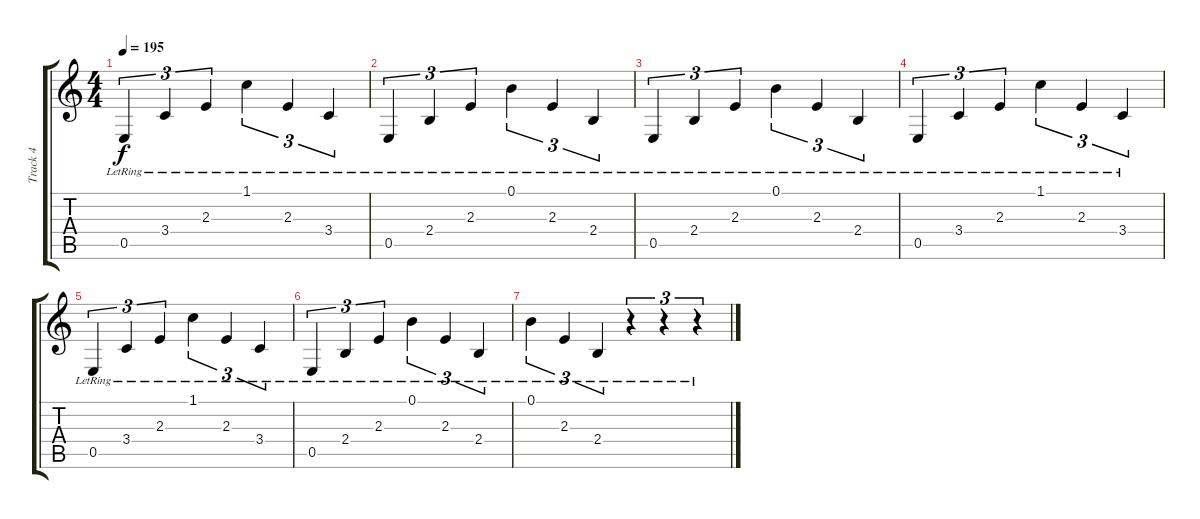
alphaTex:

\track ("Track 4" "Track 4") {instrument electricguitarclean}
\staff {score tabs}
\tuning (B3 Gb3 D3 A2 E2 B1) {hide}
\ts (4 4)
\tempo 195
\clef g2
\ks c
0.5{lr}.4{tu (3 2) dy f} 3.4{lr}.4{tu (3 2)} 2.3{lr}.4{tu (3 2)} 1.1{lr}.4{tu (3 2)} 2.3{lr}.4{tu (3 2)} 3.4{lr}.4{tu (3 2)} |
0.5{lr}.4{tu (3 2)} 2.4{lr}.4{tu (3 2)} 2.3{lr}.4{tu (3 2)} 0.1{lr}.4{tu (3 2)} 2.3{lr}.4{tu (3 2)} 2.4{lr}.4{tu (3 2)} |
0.5{lr}.4{tu (3 2)} 2.4{lr}.4{tu (3 2)} 2.3{lr}.4{tu (3 2)} 0.1{lr}.4{tu (3 2)} 2.3{lr}.4{tu (3 2)} 2.4{lr}.4{tu (3 2)} |
0.5{lr}.4{tu (3 2)} 3.4{lr}.4{tu (3 2)} 2.3{lr}.4{tu (3 2)} 1.1{lr}.4{tu (3 2)} 2.3{lr}.4{tu (3 2)} 3.4{lr}.4{tu (3 2)} |
0.5{lr}.4{tu (3 2)} 3.4{lr}.4{tu (3 2)} 2.3{lr}.4{tu (3 2)} 1.1{lr}.4{tu (3 2)} 2.3{lr}.4{tu (3 2)} 3.4{lr}.4{tu (3 2)} |
0.5{lr}.4{tu (3 2)} 2.4{lr}.4{tu (3 2)} 2.3{lr}.4{tu (3 2)} 0.1{lr}.4{tu (3 2)} 2.3{lr}.4{tu (3 2)} 2.4{lr}.4{tu (3 2)} |
0.1{lr}.4{tu (3 2)} 2.3{lr}.4{tu (3 2)} 2.4{lr}.4{tu (3 2)} r.4{tu (3 2)} r.4{tu (3 2)} r.4{tu (3 2)}
